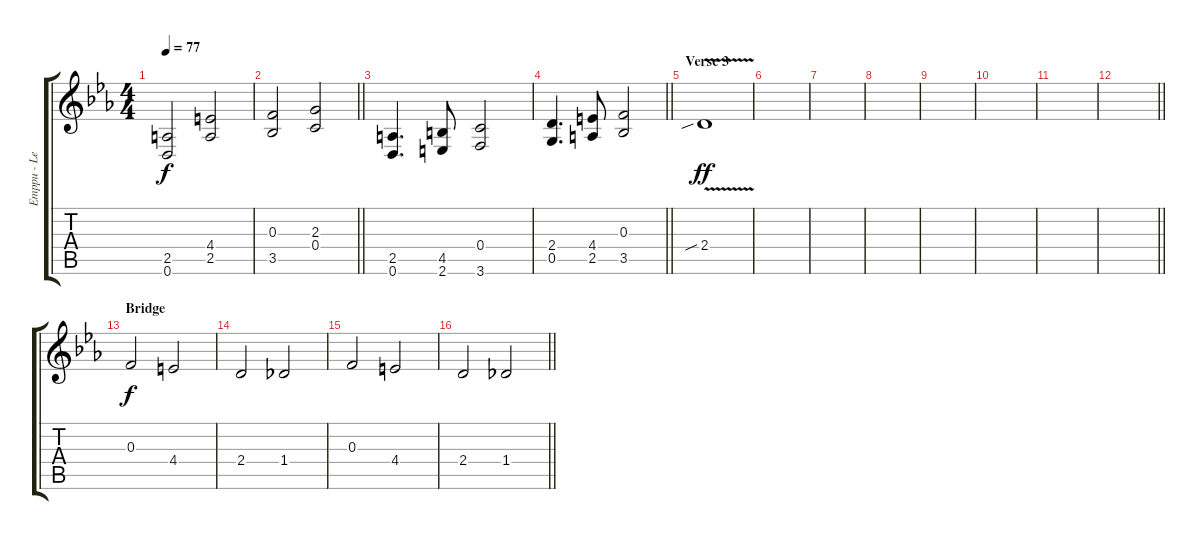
\track ("Emppu - Lead and Rythm guitar" "Emppu - Le") {instrument distortionguitar}
\staff {score tabs}
\tuning (D4 A3 F3 C3 G2 D2) {hide}
\ts (4 4)
\tempo 77
\clef g2
\ks cminor
(2.5 0.6).2{dy f} (4.4 2.5).2 |
\barLineRight lightlight
(0.3 3.5).2 (2.3 0.4).2 |
(2.5 0.6).4{d} (4.5 2.6).8 (0.4 3.6).2 |
\barLineRight lightlight
(2.4 0.5).4{d} (4.4 2.5).8 (0.3 3.5).2 |
\section ("" "Verse 3")
2.4{v sib}.1{dy ff} |
|
|
|
|
|
|
\barLineRight lightlight
|
\section ("" "Bridge")
0.3.2{dy f} 4.4.2 |
2.4.2 1.4.2 |
0.3.2 4.4.2 |
\barLineRight lightlight
2.4.2 1.4.2
